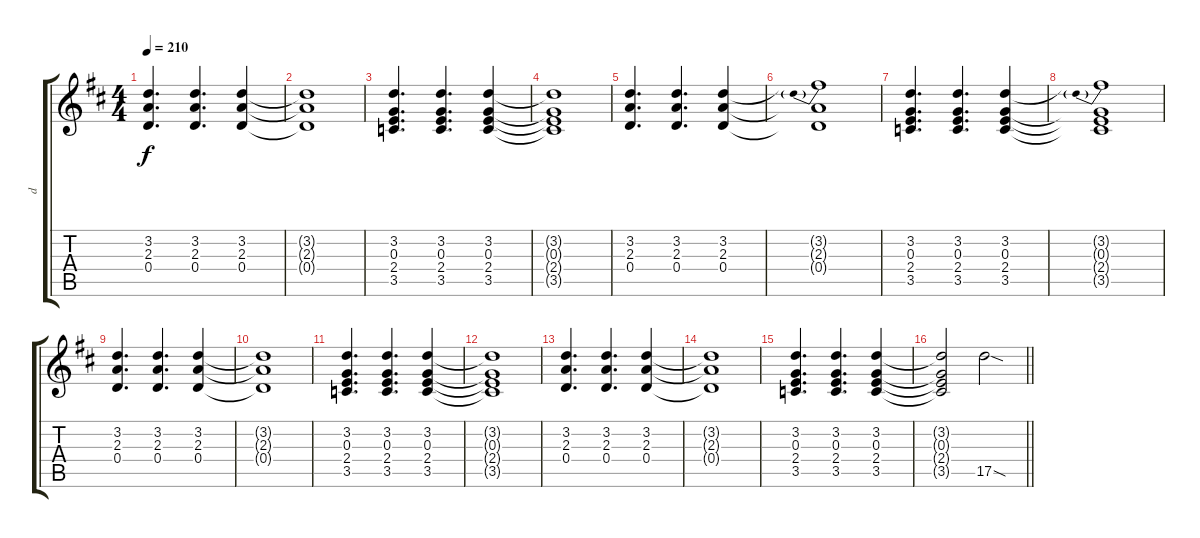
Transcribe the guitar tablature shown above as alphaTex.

\track ("d" "d") {instrument distortionguitar}
\staff {score tabs}
\tuning (E4 B3 G3 D3 A2 E2) {hide}
\ts (4 4)
\tempo 210
\clef g2
\ks d
(3.2 2.3 0.4).4{d dy f} (3.2 2.3 0.4).4{d} (3.2 2.3 0.4).4 |
(3.2{t} 2.3{t} 0.4{t}).1 |
(3.2 0.3 2.4 3.5).4{d} (3.2 0.3 2.4 3.5).4{d} (3.2 0.3 2.4 3.5).4 |
(3.2{t} 0.3{t} 2.4{t} 3.5{t}).1 |
(3.2 2.3 0.4).4{d} (3.2 2.3 0.4).4{d} (3.2 2.3 0.4).4 |
(3.2{be (prebend 0 8 60 8) t} 2.3{t} 0.4{t}).1 |
(3.2 0.3 2.4 3.5).4{d} (3.2 0.3 2.4 3.5).4{d} (3.2 0.3 2.4 3.5).4 |
(3.2{be (prebend 0 8 60 8) t} 0.3{t} 2.4{t} 3.5{t}).1 |
(3.2 2.3 0.4).4{d} (3.2 2.3 0.4).4{d} (3.2 2.3 0.4).4 |
(3.2{t} 2.3{t} 0.4{t}).1 |
(3.2 0.3 2.4 3.5).4{d} (3.2 0.3 2.4 3.5).4{d} (3.2 0.3 2.4 3.5).4 |
(3.2{t} 0.3{t} 2.4{t} 3.5{t}).1 |
(3.2 2.3 0.4).4{d} (3.2 2.3 0.4).4{d} (3.2 2.3 0.4).4 |
(3.2{t} 2.3{t} 0.4{t}).1 |
(3.2 0.3 2.4 3.5).4{d} (3.2 0.3 2.4 3.5).4{d} (3.2 0.3 2.4 3.5).4 |
\barLineRight lightlight
(3.2{t} 0.3{t} 2.4{t} 3.5{t}).2 17.5{sod}.2
